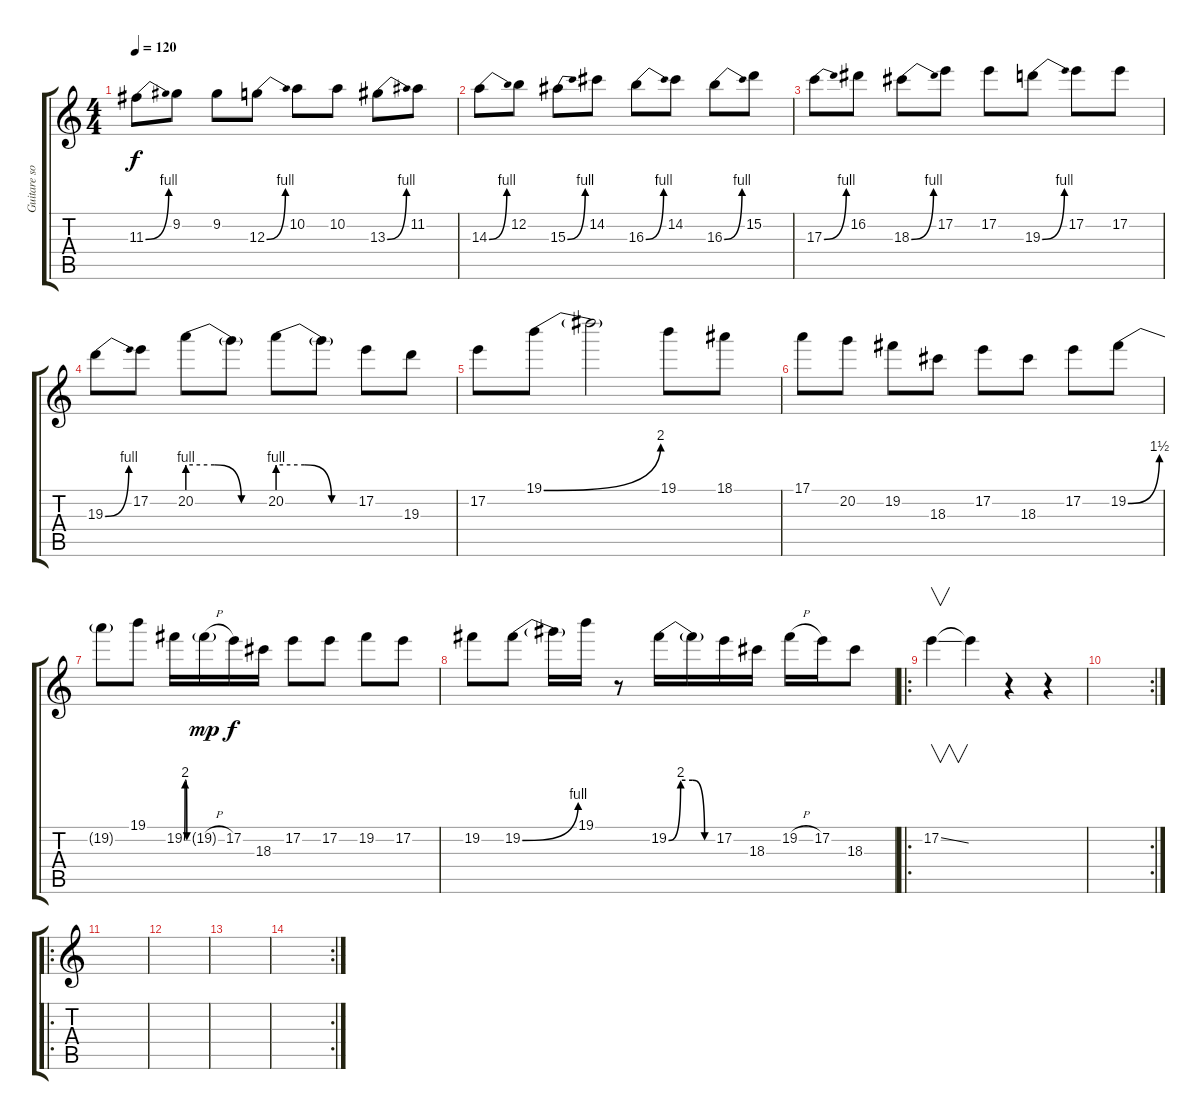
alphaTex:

\track ("Guitare solo" "Guitare so") {instrument distortionguitar}
\staff {score tabs}
\tuning (E4 B3 G3 D3 A2 E2) {hide}
\ts (4 4)
\tempo 120
\clef g2
\ks c
11.3{be (bend 0 0 60 4)}.8{dy f} 9.2.8 9.2.8 12.3{be (bend 0 0 60 4)}.8 10.2.8 10.2.8 13.3{be (bend 0 0 60 4)}.8 11.2.8 |
14.3{be (bend 0 0 60 4)}.8 12.2.8 15.3{be (bend 0 0 60 4)}.8 14.2.8 16.3{be (bend 0 0 60 4)}.8 14.2.8 16.3{be (bend 0 0 60 4)}.8 15.2.8 |
17.3{be (bend 0 0 60 4)}.8 16.2.8 18.3{be (bend 0 0 60 4)}.8 17.2.8 17.2.8 19.3{be (bend 0 0 60 4)}.8 17.2.8 17.2.8 |
19.3{be (bend 0 0 60 4)}.8 17.2.8 20.2{be (custom 0 4 20 4 40 0 60 0)}.8 20.2{t}.8 20.2{be (custom 0 4 20 4 40 0 60 0)}.8 20.2{t}.8 17.2.8 19.3.8 |
17.2.8 19.1{be (bend 0 0 60 8)}.8 19.1{t}.2 19.1.8 18.1.8 |
17.1.8 20.2.8 19.2.8 18.3.8 17.2.8 18.3.8 17.2.8 19.2{be (bend 0 0 60 6)}.8 |
19.2{t}.8 19.1.8 19.2{be (custom 0 0 15 8 30 8 45 0 60 0)}.16 19.2{h g}.16{dy mp} 17.2.16{dy f} 18.3.16 17.2.8 17.2.8 19.2.8 17.2.8 |
19.2.8 19.2{be (bend 0 0 60 4)}.8 19.2{t}.16 19.1.16 r.8 19.2{be (custom 0 0 15 8 30 8 45 0 60 0)}.16 19.2{t}.16 17.2.16 18.3.16 19.2{h}.16 17.2.16 18.3.8 |
\ro
17.2{ss}.4{v} 17.2{t}.4 r.4 r.4 |
\rc 2
|
\ro
|
|
|
\rc 2
